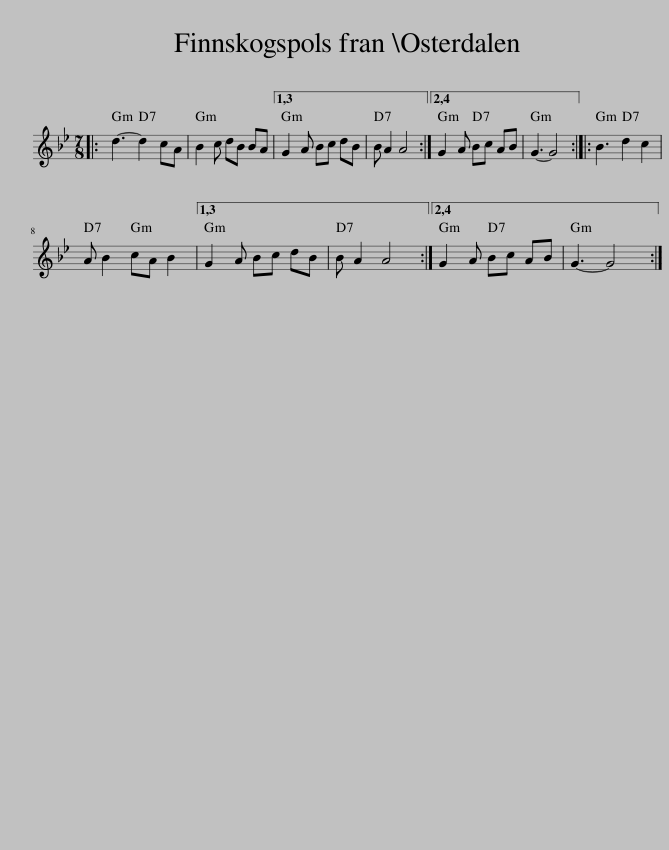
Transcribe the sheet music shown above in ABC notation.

X:1
L:1/8
M:7/8
I:linebreak $
K:Gmin
V:1 treble
V:1
|: d3- d2 cA | B2 c dB BA |1,3 G2 A Bc dB | B A2 A4 :|2,4 G2 A Bc AB | %5
 G3- G4 :: B3 d2 c2 |$ A B2 cA B2 |1,3 G2 A Bc dB | B A2 A4 :|2,4 %10
 G2 A Bc AB | G3- G4 :| %12
